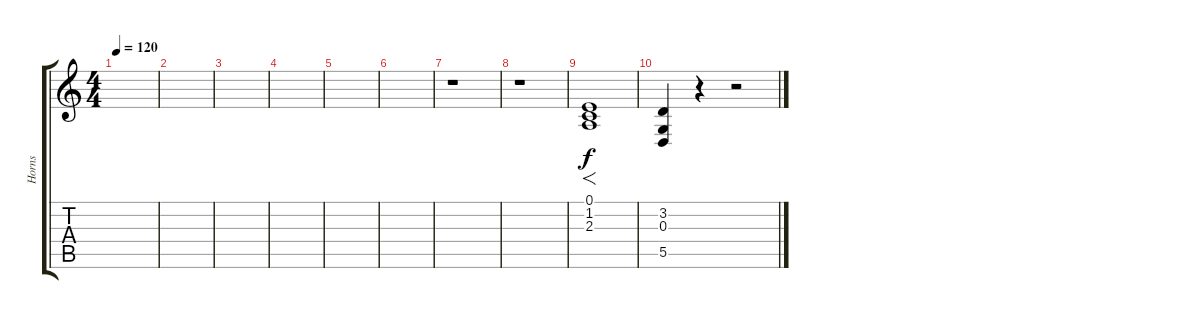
\track ("Horns" "Horns") {instrument trumpet}
\staff {score tabs}
\tuning (E4 B3 G3 D3 A2 E2) {hide}
\ts (4 4)
\tempo 120
\clef g2
\ks aminor
|
|
|
|
|
|
r.1 |
r.1 |
(0.1 1.2 2.3).1{f} |
(3.2 0.3 5.5).4 r.4 r.2
